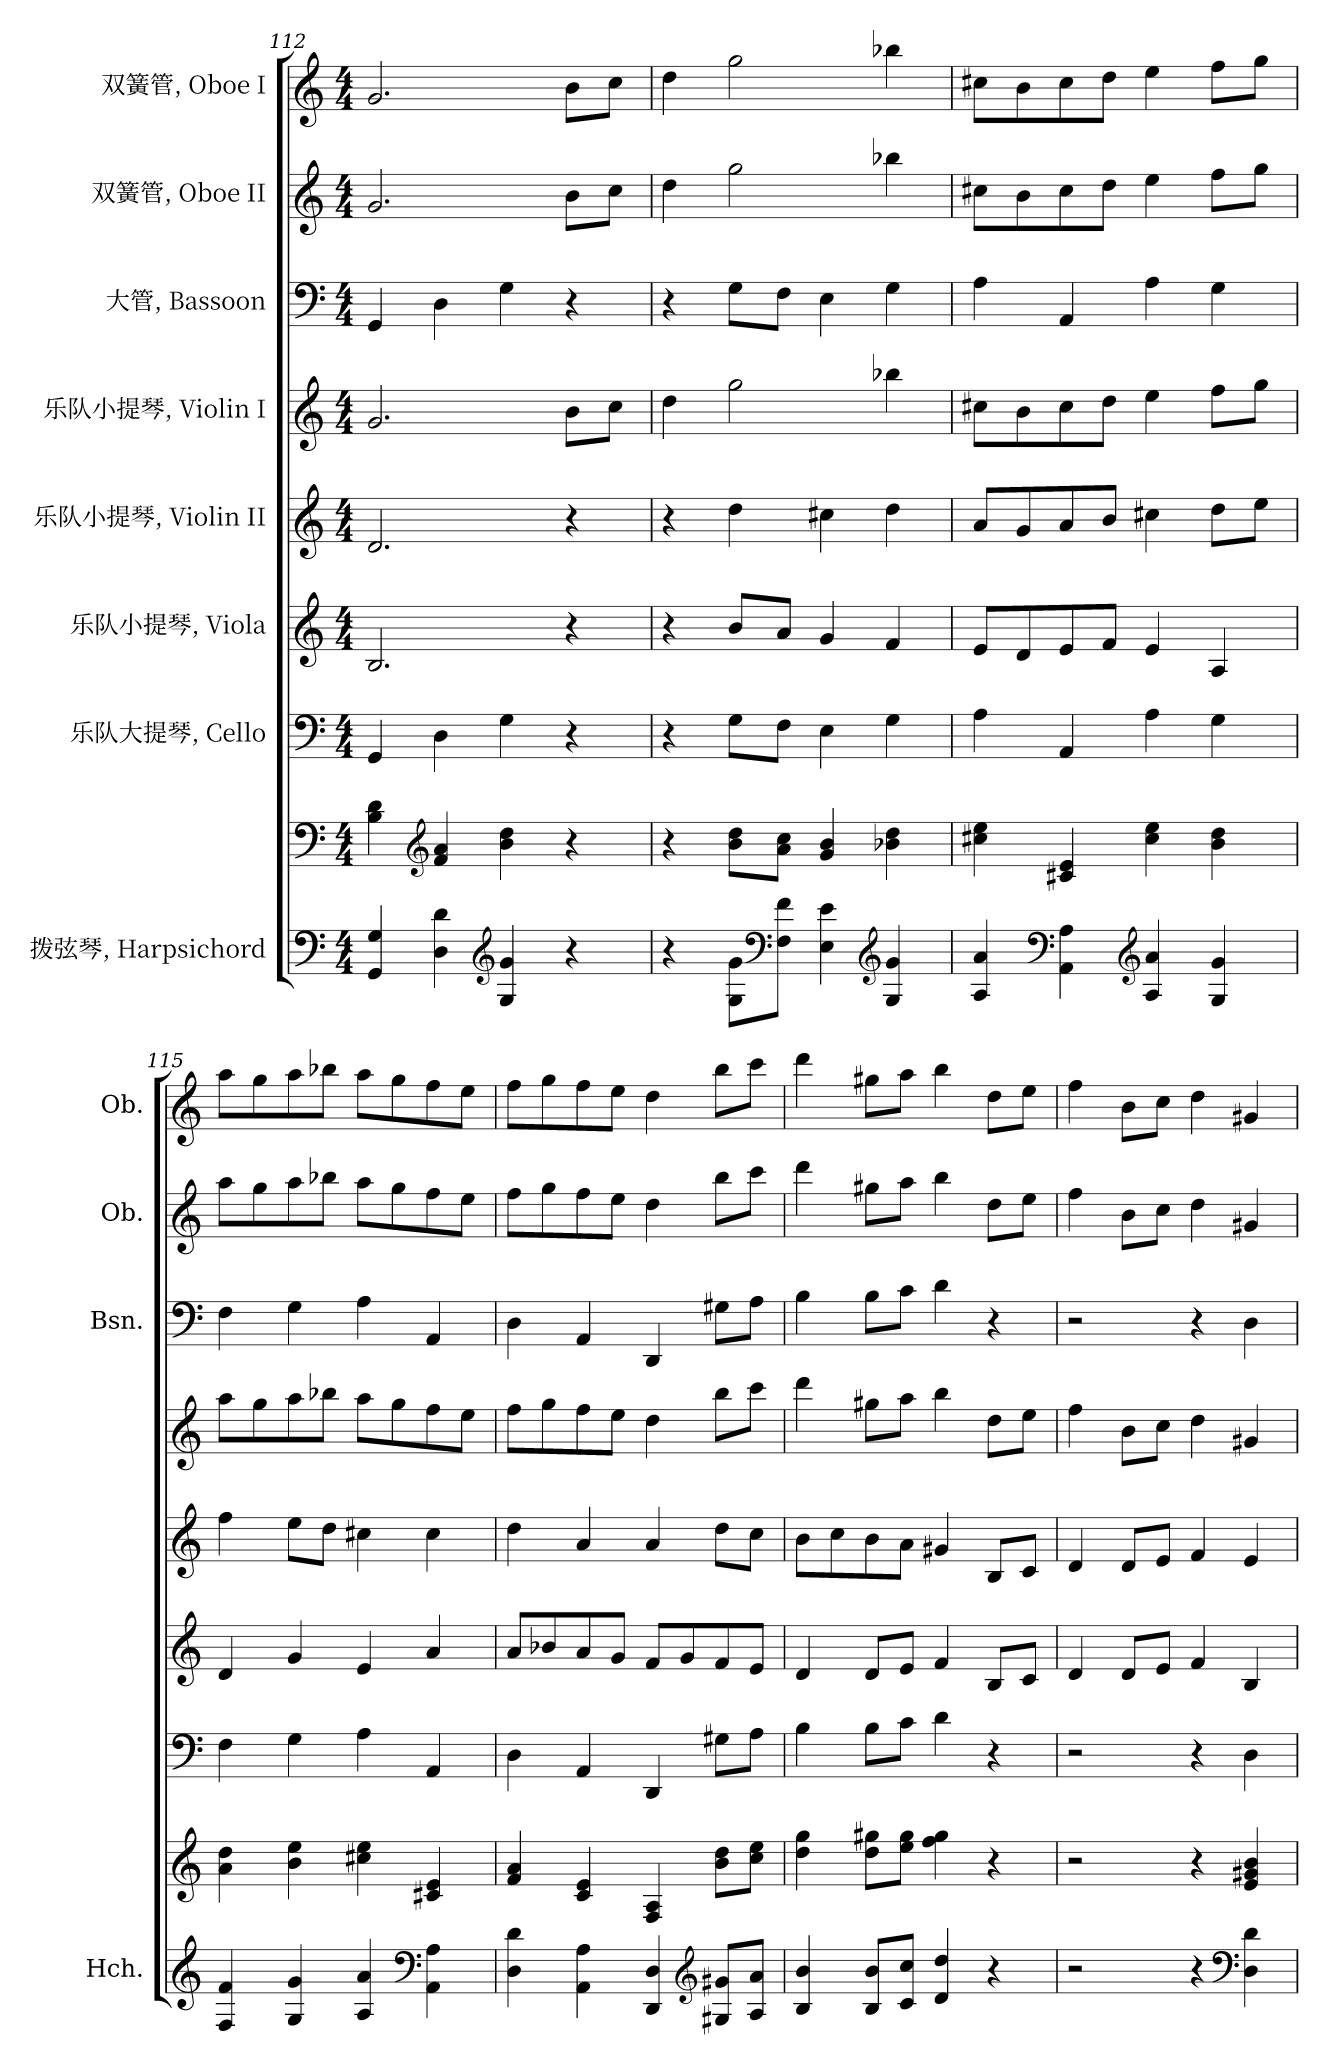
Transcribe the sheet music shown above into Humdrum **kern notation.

**kern	**kern	**kern	**kern	**kern	**kern	**kern	**kern	**kern
*part8	*part8	*part7	*part6	*part5	*part4	*part3	*part2	*part1
*staff9	*staff8	*staff7	*staff6	*staff5	*staff4	*staff3	*staff2	*staff1
*I"拨弦琴, Harpsichord	*	*I"乐队大提琴, Cello	*I"乐队小提琴, Viola	*I"乐队小提琴, Violin II	*I"乐队小提琴, Violin I	*I"大管, Bassoon	*I"双簧管, Oboe II	*I"双簧管, Oboe I
*I'Hch.	*	*	*	*	*	*I'Bsn.	*I'Ob.	*I'Ob.
!!LO:PB:g=z
*clefF4	*clefF4	*clefF4	*clefG2	*clefG2	*clefG2	*clefF4	*clefG2	*clefG2
*k[]	*k[]	*k[]	*k[]	*k[]	*k[]	*k[]	*k[]	*k[]
*M4/4	*M4/4	*M4/4	*M4/4	*M4/4	*M4/4	*M4/4	*M4/4	*M4/4
=112	=112	=112	=112	=112	=112	=112	=112	=112
4GG/ 4G/	4B\ 4d\	4GG/	2.B/	2.d/	2.g/	4GG/	2.g/	2.g/
*	*clefG2	*	*	*	*	*	*	*
4D\ 4d\	4f/ 4a/	4D\	.	.	.	4D\	.	.
*clefG2	*	*	*	*	*	*	*	*
4G/ 4g/	4b\ 4dd\	4G\	.	.	.	4G\	.	.
4r	4r	4r	4r	4r	8b\L	4r	8b\L	8b\L
.	.	.	.	.	8cc\J	.	8cc\J	8cc\J
=113	=113	=113	=113	=113	=113	=113	=113	=113
4r	4r	4r	4r	4r	4dd\	4r	4dd\	4dd\
8G\ 8g\L	8b\ 8dd\L	8G\L	8b/L	4dd\	2gg\	8G\L	2gg\	2gg\
*clefF4	*	*	*	*	*	*	*	*
8F\ 8f\J	8a\ 8cc\J	8F\J	8a/J	.	.	8F\J	.	.
4E\ 4e\	4g/ 4b/	4E\	4g/	4cc#X\	.	4E\	.	.
*clefG2	*	*	*	*	*	*	*	*
4G/ 4g/	4b-X\ 4dd\	4G\	4f/	4dd\	4bb-X\	4G\	4bb-X\	4bb-X\
=114	=114	=114	=114	=114	=114	=114	=114	=114
4A/ 4a/	4cc#X\ 4ee\	4A\	8e/L	8a/L	8cc#X\L	4A\	8cc#X\L	8cc#X\L
.	.	.	8d/	8g/	8b\	.	8b\	8b\
*clefF4	*	*	*	*	*	*	*	*
4AA\ 4A\	4c#X/ 4e/	4AA/	8e/	8a/	8cc#\	4AA/	8cc#\	8cc#\
.	.	.	8f/J	8b/J	8dd\J	.	8dd\J	8dd\J
*clefG2	*	*	*	*	*	*	*	*
4A/ 4a/	4cc#\ 4ee\	4A\	4e/	4cc#X\	4ee\	4A\	4ee\	4ee\
4G/ 4g/	4b\ 4dd\	4G\	4A/	8dd\L	8ff\L	4G\	8ff\L	8ff\L
.	.	.	.	8ee\J	8gg\J	.	8gg\J	8gg\J
=115	=115	=115	=115	=115	=115	=115	=115	=115
4F/ 4f/	4a\ 4dd\	4F\	4d/	4ff\	8aa\L	4F\	8aa\L	8aa\L
.	.	.	.	.	8gg\	.	8gg\	8gg\
4G/ 4g/	4b\ 4ee\	4G\	4g/	8ee\L	8aa\	4G\	8aa\	8aa\
.	.	.	.	8dd\J	8bb-X\J	.	8bb-X\J	8bb-X\J
4A/ 4a/	4cc#X\ 4ee\	4A\	4e/	4cc#X\	8aa\L	4A\	8aa\L	8aa\L
.	.	.	.	.	8gg\	.	8gg\	8gg\
*clefF4	*	*	*	*	*	*	*	*
4AA\ 4A\	4c#X/ 4e/	4AA/	4a/	4cc#\	8ff\	4AA/	8ff\	8ff\
.	.	.	.	.	8ee\J	.	8ee\J	8ee\J
!!LO:PB:g=z
=116	=116	=116	=116	=116	=116	=116	=116	=116
4D\ 4d\	4f/ 4a/	4D\	8a/L	4dd\	8ff\L	4D\	8ff\L	8ff\L
.	.	.	8b-X/	.	8gg\	.	8gg\	8gg\
4AA\ 4A\	4c/ 4e/	4AA/	8a/	4a/	8ff\	4AA/	8ff\	8ff\
.	.	.	8g/J	.	8ee\J	.	8ee\J	8ee\J
4DD/ 4D/	4F/ 4A/	4DD/	8f/L	4a/	4dd\	4DD/	4dd\	4dd\
.	.	.	8g/	.	.	.	.	.
*clefG2	*	*	*	*	*	*	*	*
8G#X/ 8g#X/L	8b\ 8dd\L	8G#X\L	8f/	8dd\L	8bb\L	8G#X\L	8bb\L	8bb\L
8A/ 8a/J	8cc\ 8ee\J	8A\J	8e/J	8cc\J	8ccc\J	8A\J	8ccc\J	8ccc\J
=117	=117	=117	=117	=117	=117	=117	=117	=117
4B/ 4b/	4dd\ 4gg\	4B\	4d/	8b\L	4ddd\	4B\	4ddd\	4ddd\
.	.	.	.	8cc\	.	.	.	.
8B/ 8b/L	8dd\ 8gg#X\L	8B\L	8d/L	8b\	8gg#X\L	8B\L	8gg#X\L	8gg#X\L
8c/ 8cc/J	8ee\ 8gg#\J	8c\J	8e/J	8a\J	8aa\J	8c\J	8aa\J	8aa\J
4d/ 4dd/	4ff\ 4gg#\	4d\	4f/	4g#X/	4bb\	4d\	4bb\	4bb\
4r	4r	4r	8B/L	8B/L	8dd\L	4r	8dd\L	8dd\L
.	.	.	8c/J	8c/J	8ee\J	.	8ee\J	8ee\J
=118	=118	=118	=118	=118	=118	=118	=118	=118
2r	2r	2r	4d/	4d/	4ff\	2r	4ff\	4ff\
.	.	.	8d/L	8d/L	8b\L	.	8b\L	8b\L
.	.	.	8e/J	8e/J	8cc\J	.	8cc\J	8cc\J
4r	4r	4r	4f/	4f/	4dd\	4r	4dd\	4dd\
*clefF4	*	*	*	*	*	*	*	*
4D\ 4d\	4e/ 4g#X/ 4b/	4D\	4B/	4e/	4g#X/	4D\	4g#X/	4g#X/
=	=	=	=	=	=	=	=	=
*-	*-	*-	*-	*-	*-	*-	*-	*-
